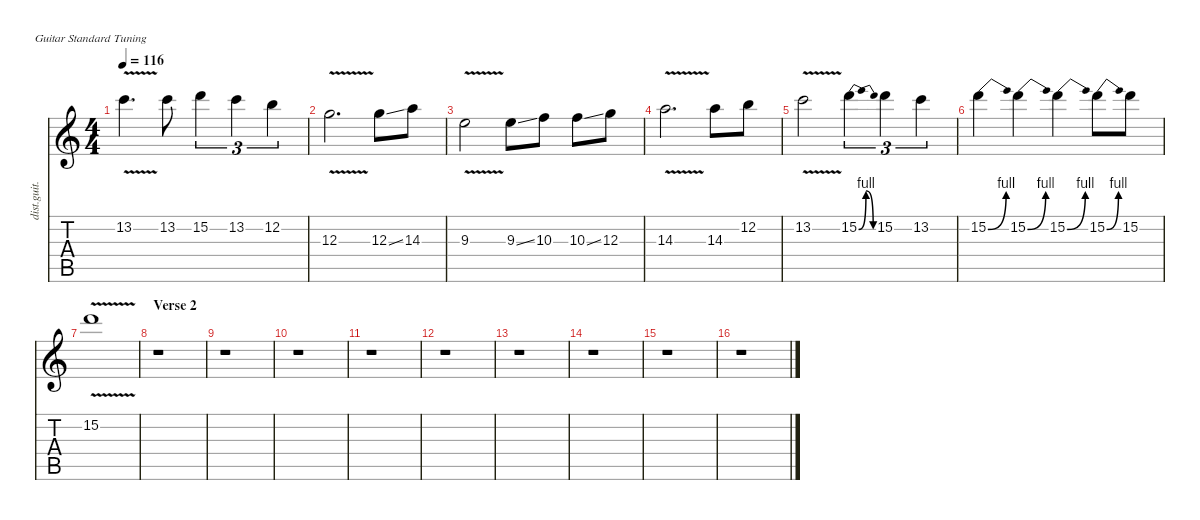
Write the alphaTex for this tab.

\defaultSystemsLayout 4
\hideDynamics
\bracketExtendMode nobrackets
\track ("Gtr. 3" "dist.guit.") {instrument distortionguitar}
\staff {score tabs}
\tuning (E4 B3 G3 D3 A2 E2)
\ts (4 4)
\tempo 116
\clef g2
\ks c
13.2{v}.4{d dy f} 13.2.8 15.2.4{tu (3 2)} 13.2.4{tu (3 2)} 12.2.4{tu (3 2)} |
12.3{v}.2{d} 12.3{ss}.8 14.3.8 |
9.3{v}.2 9.3{ss}.8 10.3.8 10.3{ss}.8 12.3.8 |
14.3{v}.2{d} 14.3.8 12.2.8 |
13.2{v}.2 15.2{be (bendrelease 0 0 15 4 30 4 45 0)}.4{tu (3 2)} 15.2.4{tu (3 2)} 13.2.4{tu (3 2)} |
15.2{be (bend 0 0 30 4)}.4 15.2{be (bend 0 0 30 4)}.4 15.2{be (bend 0 0 30 4)}.4 15.2{be (bend 0 0 30 4)}.8 15.2.8 |
15.2{v}.1 |
\section ("" "Verse 2")
r.1 |
r.1 |
r.1 |
r.1 |
r.1 |
r.1 |
r.1 |
r.1 |
r.1
